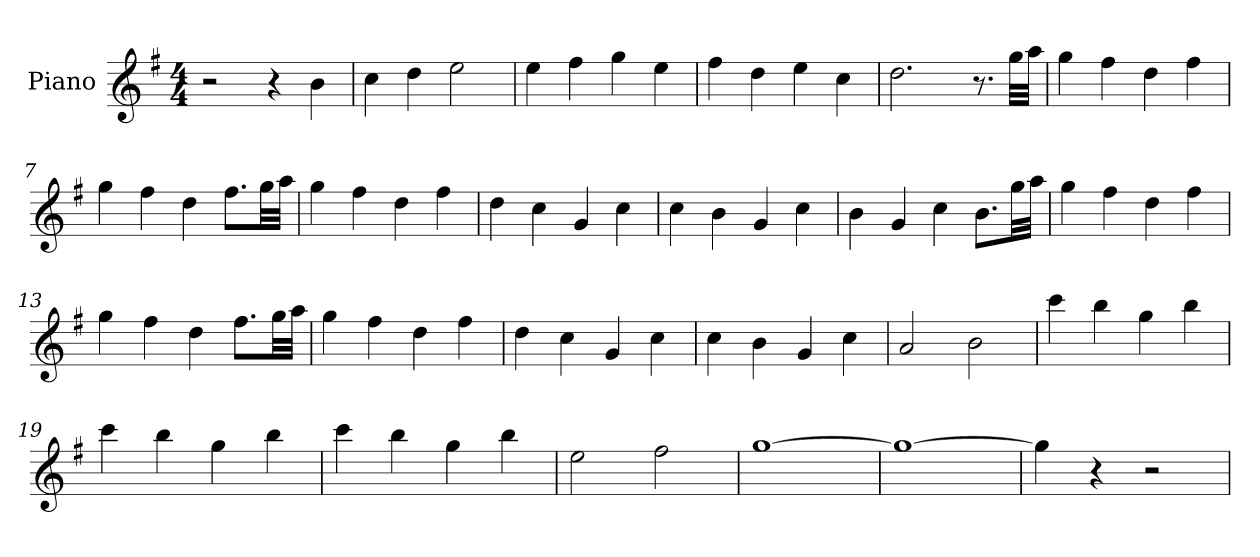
**kern
*part1
*staff1
*I"Piano
*I'Pno.
*clefG2
*k[f#]
*G:
*M4/4
=1
2r
4r
4b\
=2
4cc\
4dd\
2ee\
=3
4ee\
4ff#\
4gg\
4ee\
=4
4ff#\
4dd\
4ee\
4cc\
=5
2.dd\
8.r
32gg\LLL
32aa\JJJ
!!LO:LB:g=z
=6
4gg\
4ff#\
4dd\
4ff#\
=7
4gg\
4ff#\
4dd\
8.ff#\L
32gg\LL
32aa\JJJ
=8
4gg\
4ff#\
4dd\
4ff#\
=9
4dd\
4cc\
4g/
4cc\
=10
4cc\
4b\
4g/
4cc\
!!LO:LB:g=z
=11
4b\
4g/
4cc\
8.b\L
32gg\LL
32aa\JJJ
=12
4gg\
4ff#\
4dd\
4ff#\
=13
4gg\
4ff#\
4dd\
8.ff#\L
32gg\LL
32aa\JJJ
=14
4gg\
4ff#\
4dd\
4ff#\
=15
4dd\
4cc\
4g/
4cc\
!!LO:LB:g=z
=16
4cc\
4b\
4g/
4cc\
=17
2a/
2b\
=18
4ccc\
4bb\
4gg\
4bb\
=19
4ccc\
4bb\
4gg\
4bb\
=20
4ccc\
4bb\
4gg\
4bb\
!!LO:LB:g=z
=21
2ee\
2ff#\
=22
[1gg
=23
1gg_
=24
4gg\]
4r
2r
=
*-
